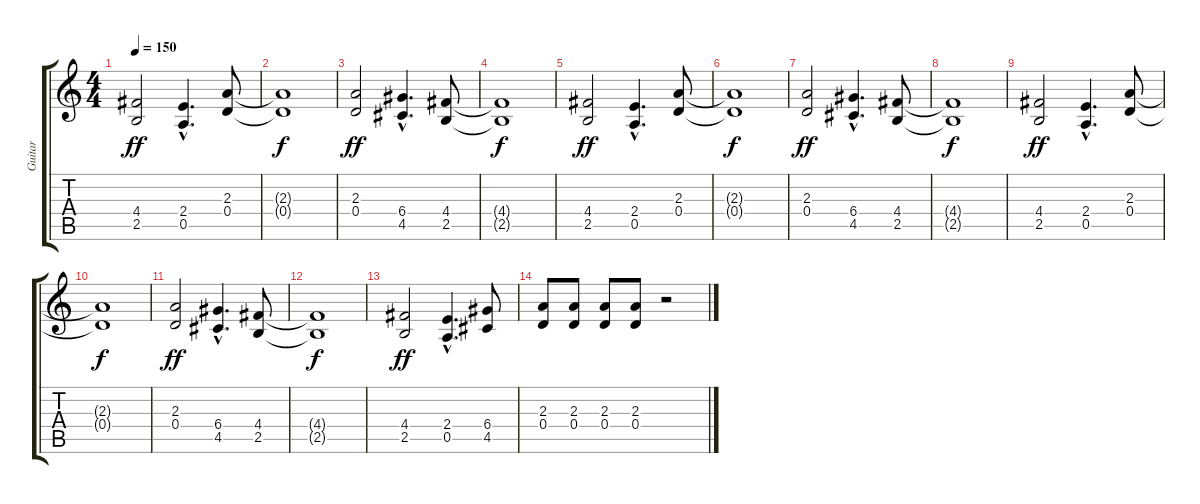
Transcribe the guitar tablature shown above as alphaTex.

\track ("Guitar" "Guitar") {instrument distortionguitar}
\staff {score tabs}
\tuning (E4 B3 G3 D3 A2 E2) {hide}
\ts (4 4)
\tempo 150
\clef g2
\ks c
(4.4 2.5).2{dy ff} (2.4{hac} 0.5{hac}).4{d} (2.3 0.4).8 |
(2.3{t} 0.4{t}).1{dy f} |
(2.3 0.4).2{dy ff} (6.4{hac} 4.5{hac}).4{d} (4.4 2.5).8 |
(4.4{t} 2.5{t}).1{dy f} |
(4.4 2.5).2{dy ff} (2.4{hac} 0.5{hac}).4{d} (2.3 0.4).8 |
(2.3{t} 0.4{t}).1{dy f} |
(2.3 0.4).2{dy ff} (6.4{hac} 4.5{hac}).4{d} (4.4 2.5).8 |
(4.4{t} 2.5{t}).1{dy f} |
(4.4 2.5).2{dy ff} (2.4{hac} 0.5{hac}).4{d} (2.3 0.4).8 |
(2.3{t} 0.4{t}).1{dy f} |
(2.3 0.4).2{dy ff} (6.4{hac} 4.5{hac}).4{d} (4.4 2.5).8 |
(4.4{t} 2.5{t}).1{dy f} |
(4.4 2.5).2{dy ff} (2.4{hac} 0.5{hac}).4{d} (6.4 4.5).8 |
(2.3 0.4).8 (2.3 0.4).8 (2.3 0.4).8 (2.3 0.4).8 r.2
